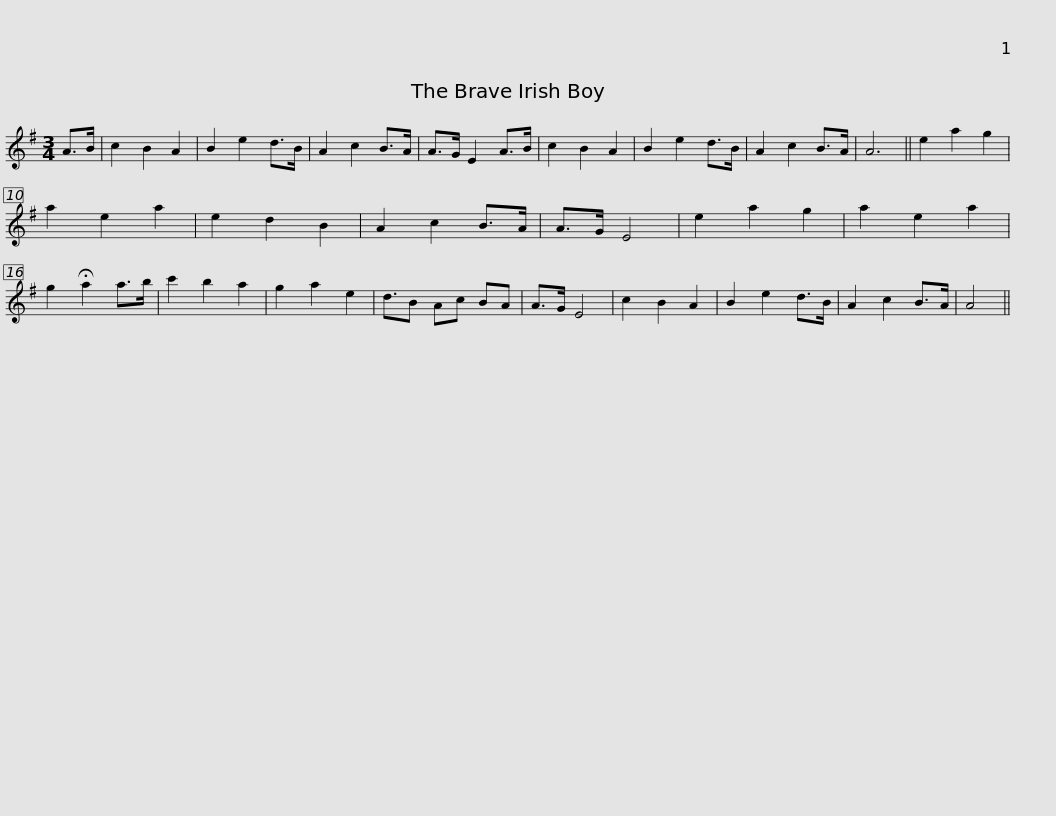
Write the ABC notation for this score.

X:1
L:1/8
M:3/4
I:linebreak $
K:G
V:1 treble
V:1
 A>B | c2 B2 A2 | B2 e2 d>B | A2 c2 B>A | A>G E2 A>B | %5
 c2 B2 A2 | B2 e2 d>B | A2 c2 B>A | A6 || e2 a2 g2 | %10
 a2 e2 a2 |$ e2 d2 B2 | A2 c2 B>A | A>G E4 | e2 a2 g2 | %15
 a2 e2 a2 | g2 !fermata!a2 a>b | c'2 b2 a2 | g2 a2 e2 | d3/2B Ac BA | %20
 A>G E4 | c2 B2 A2 |$ B2 e2 d>B | A2 c2 B>A | A4 || %25
